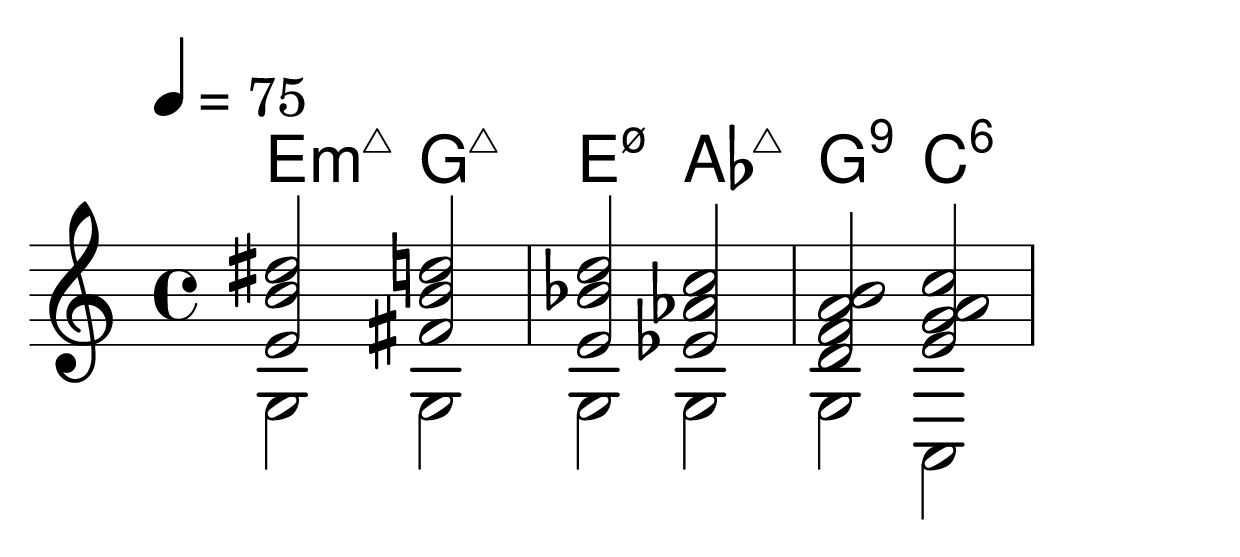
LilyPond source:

\version "2.22.2"

\include "page.ly"

% NOTE: See `https://www.youtube.com/watch?v=yQnjn5NVSUI`.

\score {
  <<
    \new ChordNames {
      % NOTE: See `https://lilypond.org/doc/v2.21/Documentation/notation/common-chord-modifiers`.
      % NOTE: See `https://lilypond.org/doc/v2.21/Documentation/notation/chord-mode#extended-and-altered-chords`.
      \chordmode {
        e2:m7+    g:7+    |
        e:m7.5-   aes:7+  |
        g:7.9     c:6     |
      }
    }
    % NOTE: See `https://lilypond.org/doc/v2.22/Documentation/notation/midi-instruments`.
    \new Staff \with { midiInstrument = "muted trumpet" } {
      \time  4/4
      \tempo 4 = 75
      \clef treble
        \relative c' {
          << < e     b'    dis     >2 \\ g,2 >>
          << < fis'  b     d       >  \\ g,  >> |
          << < e'    bes'  d       >  \\ g,  >>
          << < ees'  aes   c       >  \\ g,  >> |
          << < d'    f     a   b   >  \\ g,  >>
          << < e'    g     a   c   >  \\ c,  >> |
        }
    }
  >>
  \layout { }
  \midi { }
}
